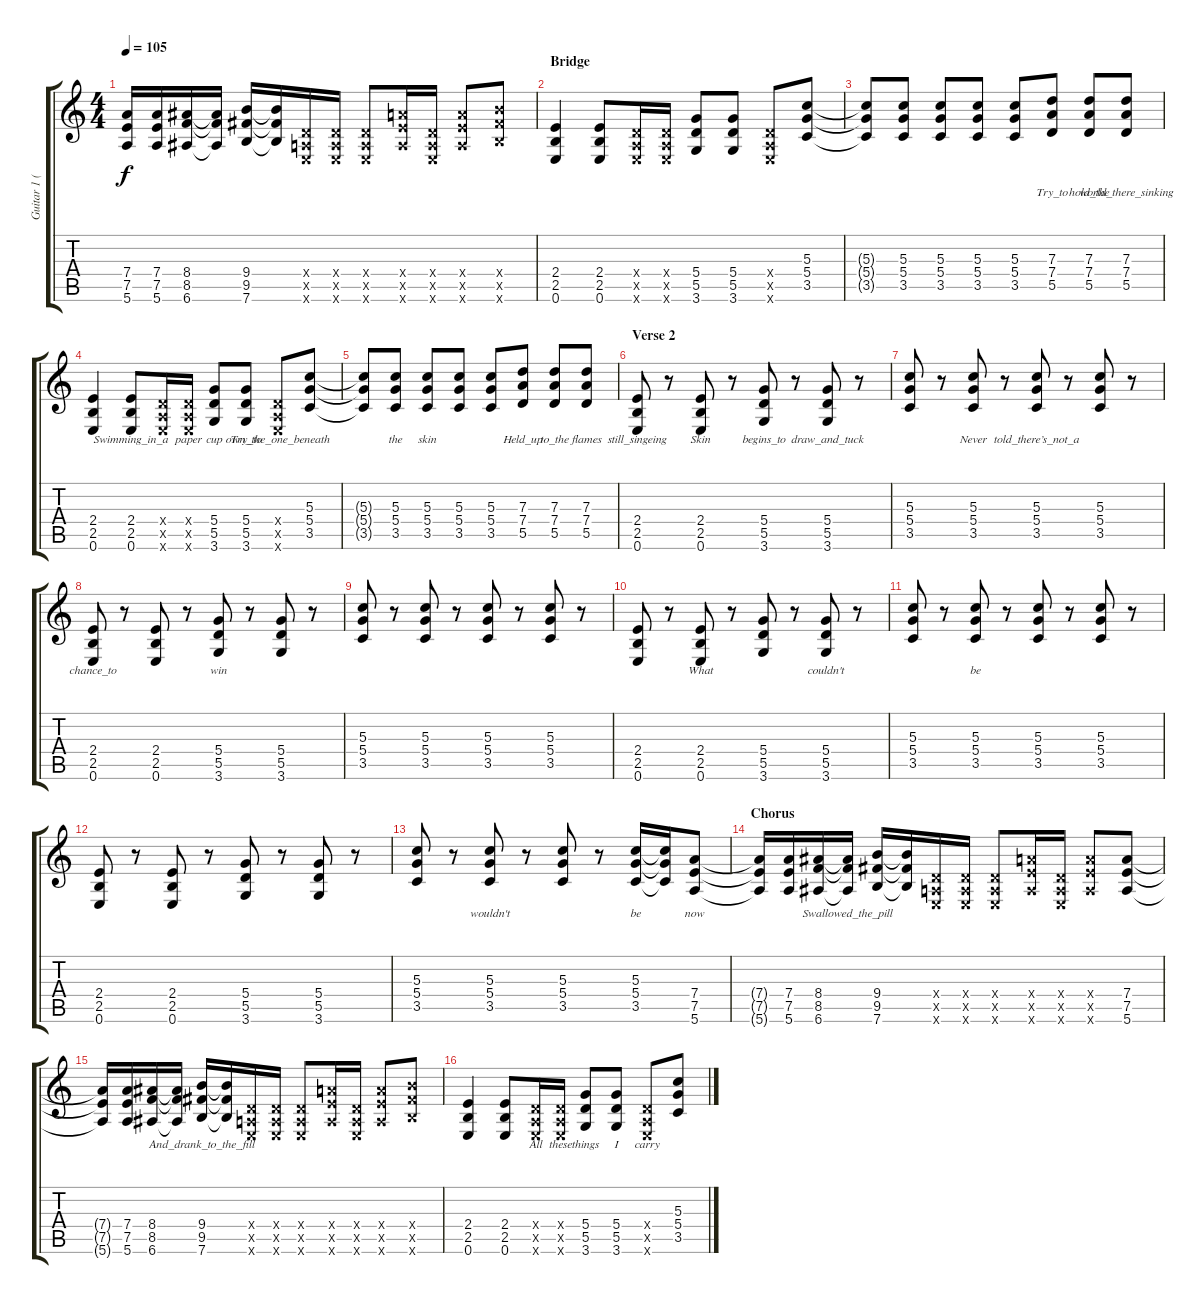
\track ("Guitar 1 ( Carl Bell )" "Guitar 1 (") {instrument distortionguitar}
\staff {score tabs}
\tuning (E4 B3 G3 D3 A2 E2) {hide}
\ts (4 4)
\tempo 105
\clef g2
\ks c
(7.4{t} 7.5{t} 5.6{t}).16{lyrics (0 "") lyrics (1 "") lyrics (2 "") lyrics (3 "") lyrics (4 "") dy f} (7.4 7.5 5.6).16{lyrics (0 "") lyrics (1 "") lyrics (2 "") lyrics (3 "") lyrics (4 "")} (8.4 8.5 6.6).16{lyrics (0 "") lyrics (1 "") lyrics (2 "") lyrics (3 "") lyrics (4 "")} (8.4{t} 8.5{t} 6.6{t}).16{lyrics (0 "") lyrics (1 "") lyrics (2 "") lyrics (3 "") lyrics (4 "")} (9.4 9.5 7.6).16{lyrics (0 "") lyrics (1 "") lyrics (2 "") lyrics (3 "") lyrics (4 "")} (9.4{t} 9.5{t} 7.6{t}).16{lyrics (0 "") lyrics (1 "") lyrics (2 "") lyrics (3 "") lyrics (4 "")} (0.4{x} 0.5{x} 0.6{x}).16{lyrics (0 "") lyrics (1 "") lyrics (2 "") lyrics (3 "") lyrics (4 "")} (0.4{x} 0.5{x} 0.6{x}).16{lyrics (0 "") lyrics (1 "") lyrics (2 "") lyrics (3 "") lyrics (4 "")} (0.4{x} 0.5{x} 0.6{x}).8{lyrics (0 "") lyrics (1 "") lyrics (2 "") lyrics (3 "") lyrics (4 "")} (7.4{x} 7.5{x} 5.6{x}).16{lyrics (0 "") lyrics (1 "") lyrics (2 "") lyrics (3 "") lyrics (4 "")} (0.4{x} 0.5{x} 0.6{x}).16{lyrics (0 "") lyrics (1 "") lyrics (2 "") lyrics (3 "") lyrics (4 "")} (7.4{x} 7.5{x} 5.6{x}).8{lyrics (0 "") lyrics (1 "") lyrics (2 "") lyrics (3 "") lyrics (4 "")} (9.4{x} 9.5{x} 7.6{x}).8{lyrics (0 "") lyrics (1 "") lyrics (2 "") lyrics (3 "") lyrics (4 "")} |
\section ("" "Bridge")
(2.4 2.5 0.6).4{lyrics (0 "") lyrics (1 "") lyrics (2 "") lyrics (3 "") lyrics (4 "")} (2.4 2.5 0.6).8{lyrics (0 "") lyrics (1 "") lyrics (2 "") lyrics (3 "") lyrics (4 "")} (0.4{x} 0.5{x} 0.6{x}).16{lyrics (0 "") lyrics (1 "") lyrics (2 "") lyrics (3 "") lyrics (4 "")} (0.4{x} 0.5{x} 0.6{x}).16{lyrics (0 "") lyrics (1 "") lyrics (2 "") lyrics (3 "") lyrics (4 "")} (5.4 5.5 3.6).8{lyrics (0 "") lyrics (1 "") lyrics (2 "") lyrics (3 "") lyrics (4 "")} (5.4 5.5 3.6).8{lyrics (0 "") lyrics (1 "") lyrics (2 "") lyrics (3 "") lyrics (4 "")} (0.4{x} 0.5{x} 0.6{x}).8{lyrics (0 "") lyrics (1 "") lyrics (2 "") lyrics (3 "") lyrics (4 "")} (5.3 5.4 3.5).8{lyrics (0 "") lyrics (1 "") lyrics (2 "") lyrics (3 "") lyrics (4 "")} |
(5.3{t} 5.4{t} 3.5{t}).8{lyrics (0 "") lyrics (1 "") lyrics (2 "") lyrics (3 "") lyrics (4 "")} (5.3 5.4 3.5).8{lyrics (0 "") lyrics (1 "") lyrics (2 "") lyrics (3 "") lyrics (4 "")} (5.3 5.4 3.5).8{lyrics (0 "") lyrics (1 "") lyrics (2 "") lyrics (3 "") lyrics (4 "")} (5.3 5.4 3.5).8{lyrics (0 "") lyrics (1 "") lyrics (2 "") lyrics (3 "") lyrics (4 "")} (5.3 5.4 3.5).8{lyrics (0 "") lyrics (1 "") lyrics (2 "") lyrics (3 "") lyrics (4 "")} (7.3 7.4 5.5).8{lyrics (0 "Try_to") lyrics (1 "") lyrics (2 "") lyrics (3 "") lyrics (4 "")} (7.3 7.4 5.5).8{lyrics (0 "hold_the") lyrics (1 "") lyrics (2 "") lyrics (3 "") lyrics (4 "")} (7.3 7.4 5.5).8{lyrics (0 "world_there_sinking") lyrics (1 "") lyrics (2 "") lyrics (3 "") lyrics (4 "")} |
(2.4 2.5 0.6).4{lyrics (0 "") lyrics (1 "") lyrics (2 "") lyrics (3 "") lyrics (4 "")} (2.4 2.5 0.6).8{lyrics (0 "Swimming_in_a") lyrics (1 "") lyrics (2 "") lyrics (3 "") lyrics (4 "")} (0.4{x} 0.5{x} 0.6{x}).16{lyrics (0 "") lyrics (1 "") lyrics (2 "") lyrics (3 "") lyrics (4 "")} (0.4{x} 0.5{x} 0.6{x}).16{lyrics (0 "paper") lyrics (1 "") lyrics (2 "") lyrics (3 "") lyrics (4 "")} (5.4 5.5 3.6).8{lyrics (0 "cup") lyrics (1 "") lyrics (2 "") lyrics (3 "") lyrics (4 "")} (5.4 5.5 3.6).8{lyrics (0 "Try_to") lyrics (1 "") lyrics (2 "") lyrics (3 "") lyrics (4 "")} (0.4{x} 0.5{x} 0.6{x}).8{lyrics (0 "own_the_one_beneath") lyrics (1 "") lyrics (2 "") lyrics (3 "") lyrics (4 "")} (5.3 5.4 3.5).8{lyrics (0 "") lyrics (1 "") lyrics (2 "") lyrics (3 "") lyrics (4 "")} |
(5.3{t} 5.4{t} 3.5{t}).8{lyrics (0 "") lyrics (1 "") lyrics (2 "") lyrics (3 "") lyrics (4 "")} (5.3 5.4 3.5).8{lyrics (0 "the") lyrics (1 "") lyrics (2 "") lyrics (3 "") lyrics (4 "")} (5.3 5.4 3.5).8{lyrics (0 "skin") lyrics (1 "") lyrics (2 "") lyrics (3 "") lyrics (4 "")} (5.3 5.4 3.5).8{lyrics (0 "") lyrics (1 "") lyrics (2 "") lyrics (3 "") lyrics (4 "")} (5.3 5.4 3.5).8{lyrics (0 "") lyrics (1 "") lyrics (2 "") lyrics (3 "") lyrics (4 "")} (7.3 7.4 5.5).8{lyrics (0 "Held_up") lyrics (1 "") lyrics (2 "") lyrics (3 "") lyrics (4 "")} (7.3 7.4 5.5).8{lyrics (0 "to_the") lyrics (1 "") lyrics (2 "") lyrics (3 "") lyrics (4 "")} (7.3 7.4 5.5).8{lyrics (0 "flames") lyrics (1 "") lyrics (2 "") lyrics (3 "") lyrics (4 "")} |
\section ("" "Verse 2")
(2.4 2.5 0.6).8{lyrics (0 "still_singeing") lyrics (1 "") lyrics (2 "") lyrics (3 "") lyrics (4 "")} r.8 (2.4 2.5 0.6).8{lyrics (0 "Skin") lyrics (1 "") lyrics (2 "") lyrics (3 "") lyrics (4 "")} r.8 (5.4 5.5 3.6).8{lyrics (0 "begins_to") lyrics (1 "") lyrics (2 "") lyrics (3 "") lyrics (4 "")} r.8 (5.4 5.5 3.6).8{lyrics (0 "draw_and_tuck") lyrics (1 "") lyrics (2 "") lyrics (3 "") lyrics (4 "")} r.8 |
(5.3 5.4 3.5).8{lyrics (0 "") lyrics (1 "") lyrics (2 "") lyrics (3 "") lyrics (4 "")} r.8 (5.3 5.4 3.5).8{lyrics (0 "Never") lyrics (1 "") lyrics (2 "") lyrics (3 "") lyrics (4 "")} r.8 (5.3 5.4 3.5).8{lyrics (0 "told_there’s_not_a") lyrics (1 "") lyrics (2 "") lyrics (3 "") lyrics (4 "")} r.8 (5.3 5.4 3.5).8{lyrics (0 "") lyrics (1 "") lyrics (2 "") lyrics (3 "") lyrics (4 "")} r.8 |
(2.4 2.5 0.6).8{lyrics (0 "chance_to") lyrics (1 "") lyrics (2 "") lyrics (3 "") lyrics (4 "")} r.8 (2.4 2.5 0.6).8{lyrics (0 "") lyrics (1 "") lyrics (2 "") lyrics (3 "") lyrics (4 "")} r.8 (5.4 5.5 3.6).8{lyrics (0 "win") lyrics (1 "") lyrics (2 "") lyrics (3 "") lyrics (4 "")} r.8 (5.4 5.5 3.6).8{lyrics (0 "") lyrics (1 "") lyrics (2 "") lyrics (3 "") lyrics (4 "")} r.8 |
(5.3 5.4 3.5).8{lyrics (0 "") lyrics (1 "") lyrics (2 "") lyrics (3 "") lyrics (4 "")} r.8 (5.3 5.4 3.5).8{lyrics (0 "") lyrics (1 "") lyrics (2 "") lyrics (3 "") lyrics (4 "")} r.8 (5.3 5.4 3.5).8{lyrics (0 "") lyrics (1 "") lyrics (2 "") lyrics (3 "") lyrics (4 "")} r.8 (5.3 5.4 3.5).8{lyrics (0 "") lyrics (1 "") lyrics (2 "") lyrics (3 "") lyrics (4 "")} r.8 |
(2.4 2.5 0.6).8{lyrics (0 "") lyrics (1 "") lyrics (2 "") lyrics (3 "") lyrics (4 "")} r.8 (2.4 2.5 0.6).8{lyrics (0 "What") lyrics (1 "") lyrics (2 "") lyrics (3 "") lyrics (4 "")} r.8 (5.4 5.5 3.6).8{lyrics (0 "") lyrics (1 "") lyrics (2 "") lyrics (3 "") lyrics (4 "")} r.8 (5.4 5.5 3.6).8{lyrics (0 "couldn't") lyrics (1 "") lyrics (2 "") lyrics (3 "") lyrics (4 "")} r.8 |
(5.3 5.4 3.5).8{lyrics (0 "") lyrics (1 "") lyrics (2 "") lyrics (3 "") lyrics (4 "")} r.8 (5.3 5.4 3.5).8{lyrics (0 "be") lyrics (1 "") lyrics (2 "") lyrics (3 "") lyrics (4 "")} r.8 (5.3 5.4 3.5).8{lyrics (0 "") lyrics (1 "") lyrics (2 "") lyrics (3 "") lyrics (4 "")} r.8 (5.3 5.4 3.5).8{lyrics (0 "") lyrics (1 "") lyrics (2 "") lyrics (3 "") lyrics (4 "")} r.8 |
(2.4 2.5 0.6).8{lyrics (0 "") lyrics (1 "") lyrics (2 "") lyrics (3 "") lyrics (4 "")} r.8 (2.4 2.5 0.6).8{lyrics (0 "") lyrics (1 "") lyrics (2 "") lyrics (3 "") lyrics (4 "")} r.8 (5.4 5.5 3.6).8{lyrics (0 "") lyrics (1 "") lyrics (2 "") lyrics (3 "") lyrics (4 "")} r.8 (5.4 5.5 3.6).8{lyrics (0 "") lyrics (1 "") lyrics (2 "") lyrics (3 "") lyrics (4 "")} r.8 |
(5.3 5.4 3.5).8{lyrics (0 "") lyrics (1 "") lyrics (2 "") lyrics (3 "") lyrics (4 "")} r.8 (5.3 5.4 3.5).8{lyrics (0 "wouldn't") lyrics (1 "") lyrics (2 "") lyrics (3 "") lyrics (4 "")} r.8 (5.3 5.4 3.5).8{lyrics (0 "") lyrics (1 "") lyrics (2 "") lyrics (3 "") lyrics (4 "")} r.8 (5.3 5.4 3.5).16{lyrics (0 "be") lyrics (1 "") lyrics (2 "") lyrics (3 "") lyrics (4 "")} (5.3{t} 5.4{t} 3.5{t}).16{lyrics (0 "") lyrics (1 "") lyrics (2 "") lyrics (3 "") lyrics (4 "")} (7.4 7.5 5.6).8{lyrics (0 "now") lyrics (1 "") lyrics (2 "") lyrics (3 "") lyrics (4 "")} |
\section ("" "Chorus")
(7.4{t} 7.5{t} 5.6{t}).16{lyrics (0 "") lyrics (1 "") lyrics (2 "") lyrics (3 "") lyrics (4 "")} (7.4 7.5 5.6).16{lyrics (0 "") lyrics (1 "") lyrics (2 "") lyrics (3 "") lyrics (4 "")} (8.4 8.5 6.6).16{lyrics (0 "") lyrics (1 "") lyrics (2 "") lyrics (3 "") lyrics (4 "")} (8.4{t} 8.5{t} 6.6{t}).16{lyrics (0 "Swallowed_the_pill") lyrics (1 "") lyrics (2 "") lyrics (3 "") lyrics (4 "")} (9.4 9.5 7.6).16{lyrics (0 "") lyrics (1 "") lyrics (2 "") lyrics (3 "") lyrics (4 "")} (9.4{t} 9.5{t} 7.6{t}).16{lyrics (0 "") lyrics (1 "") lyrics (2 "") lyrics (3 "") lyrics (4 "")} (0.4{x} 0.5{x} 0.6{x}).16{lyrics (0 "") lyrics (1 "") lyrics (2 "") lyrics (3 "") lyrics (4 "")} (0.4{x} 0.5{x} 0.6{x}).16{lyrics (0 "") lyrics (1 "") lyrics (2 "") lyrics (3 "") lyrics (4 "")} (0.4{x} 0.5{x} 0.6{x}).8{lyrics (0 "") lyrics (1 "") lyrics (2 "") lyrics (3 "") lyrics (4 "")} (7.4{x} 7.5{x} 5.6{x}).16{lyrics (0 "") lyrics (1 "") lyrics (2 "") lyrics (3 "") lyrics (4 "")} (0.4{x} 0.5{x} 0.6{x}).16{lyrics (0 "") lyrics (1 "") lyrics (2 "") lyrics (3 "") lyrics (4 "")} (7.4{x} 7.5{x} 5.6{x}).8{lyrics (0 "") lyrics (1 "") lyrics (2 "") lyrics (3 "") lyrics (4 "")} (7.4 7.5 5.6).8{lyrics (0 "") lyrics (1 "") lyrics (2 "") lyrics (3 "") lyrics (4 "")} |
(7.4{t} 7.5{t} 5.6{t}).16{lyrics (0 "") lyrics (1 "") lyrics (2 "") lyrics (3 "") lyrics (4 "")} (7.4 7.5 5.6).16{lyrics (0 "") lyrics (1 "") lyrics (2 "") lyrics (3 "") lyrics (4 "")} (8.4 8.5 6.6).16{lyrics (0 "") lyrics (1 "") lyrics (2 "") lyrics (3 "") lyrics (4 "")} (8.4{t} 8.5{t} 6.6{t}).16{lyrics (0 "") lyrics (1 "") lyrics (2 "") lyrics (3 "") lyrics (4 "")} (9.4 9.5 7.6).16{lyrics (0 "And_drank_to_the_fill") lyrics (1 "") lyrics (2 "") lyrics (3 "") lyrics (4 "")} (9.4{t} 9.5{t} 7.6{t}).16{lyrics (0 "") lyrics (1 "") lyrics (2 "") lyrics (3 "") lyrics (4 "")} (0.4{x} 0.5{x} 0.6{x}).16{lyrics (0 "") lyrics (1 "") lyrics (2 "") lyrics (3 "") lyrics (4 "")} (0.4{x} 0.5{x} 0.6{x}).16{lyrics (0 "") lyrics (1 "") lyrics (2 "") lyrics (3 "") lyrics (4 "")} (0.4{x} 0.5{x} 0.6{x}).8{lyrics (0 "") lyrics (1 "") lyrics (2 "") lyrics (3 "") lyrics (4 "")} (7.4{x} 7.5{x} 5.6{x}).16{lyrics (0 "") lyrics (1 "") lyrics (2 "") lyrics (3 "") lyrics (4 "")} (0.4{x} 0.5{x} 0.6{x}).16{lyrics (0 "") lyrics (1 "") lyrics (2 "") lyrics (3 "") lyrics (4 "")} (7.4{x} 7.5{x} 5.6{x}).8{lyrics (0 "") lyrics (1 "") lyrics (2 "") lyrics (3 "") lyrics (4 "")} (9.4{x} 9.5{x} 7.6{x}).8{lyrics (0 "") lyrics (1 "") lyrics (2 "") lyrics (3 "") lyrics (4 "")} |
(2.4 2.5 0.6).4{lyrics (0 "") lyrics (1 "") lyrics (2 "") lyrics (3 "") lyrics (4 "")} (2.4 2.5 0.6).8{lyrics (0 "") lyrics (1 "") lyrics (2 "") lyrics (3 "") lyrics (4 "")} (0.4{x} 0.5{x} 0.6{x}).16{lyrics (0 "All") lyrics (1 "") lyrics (2 "") lyrics (3 "") lyrics (4 "")} (0.4{x} 0.5{x} 0.6{x}).16{lyrics (0 "these") lyrics (1 "") lyrics (2 "") lyrics (3 "") lyrics (4 "")} (5.4 5.5 3.6).8{lyrics (0 "things") lyrics (1 "") lyrics (2 "") lyrics (3 "") lyrics (4 "")} (5.4 5.5 3.6).8{lyrics (0 "I") lyrics (1 "") lyrics (2 "") lyrics (3 "") lyrics (4 "")} (0.4{x} 0.5{x} 0.6{x}).8{lyrics (0 "carry") lyrics (1 "") lyrics (2 "") lyrics (3 "") lyrics (4 "")} (5.3 5.4 3.5).8{lyrics (0 "") lyrics (1 "") lyrics (2 "") lyrics (3 "") lyrics (4 "")}
